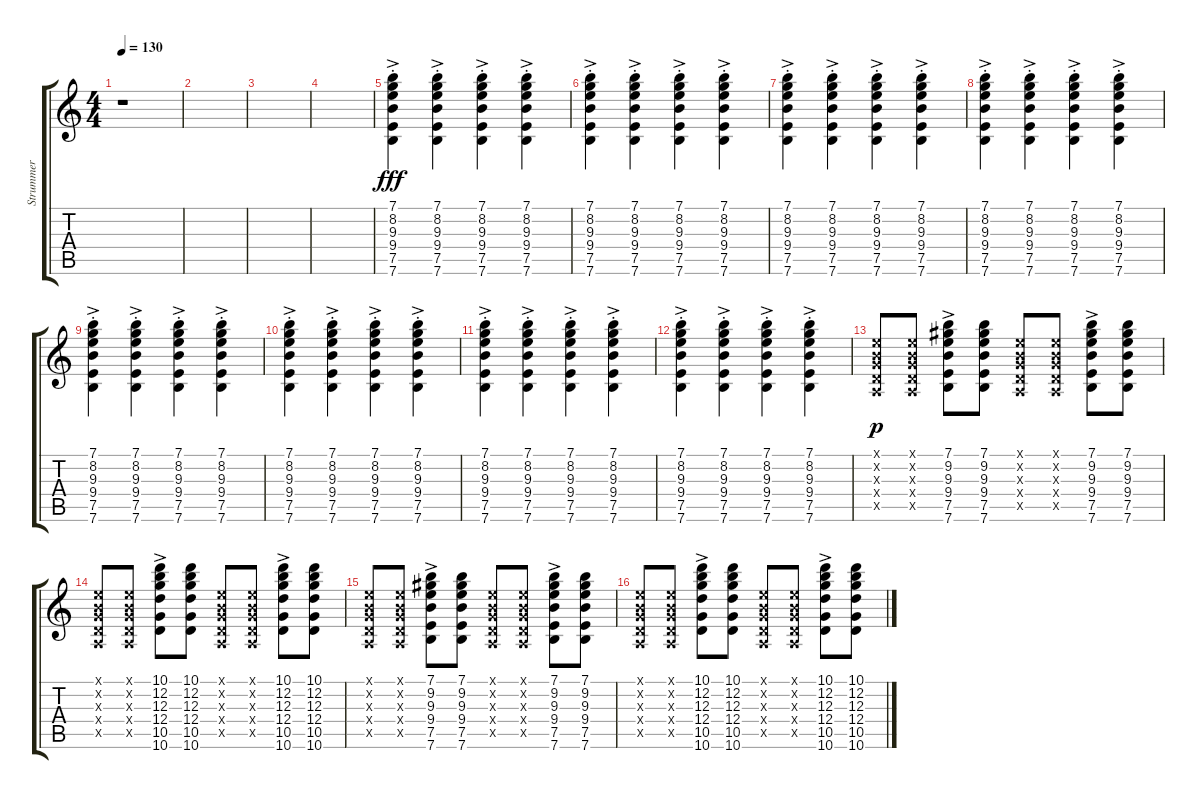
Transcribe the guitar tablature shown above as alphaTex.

\track ("Strummer" "Strummer") {instrument electricguitarclean}
\staff {score tabs}
\tuning (E4 B3 G3 D3 A2 E2) {hide}
\ts (4 4)
\tempo 130
\clef g2
\ks c
r.1{dy ff} |
|
|
|
(7.1{ac st} 8.2{ac st} 9.3{ac st} 9.4{ac st} 7.5{ac st} 7.6).4{dy fff} (7.1{ac st} 8.2{ac st} 9.3{ac st} 9.4{ac st} 7.5{ac st} 7.6).4 (7.1{ac st} 8.2{ac st} 9.3{ac st} 9.4{ac st} 7.5{ac st} 7.6).4 (7.1{ac st} 8.2{ac st} 9.3{ac st} 9.4{ac st} 7.5{ac st} 7.6).4 |
(7.1{ac st} 8.2{ac st} 9.3{ac st} 9.4{ac st} 7.5{ac st} 7.6).4 (7.1{ac st} 8.2{ac st} 9.3{ac st} 9.4{ac st} 7.5{ac st} 7.6).4 (7.1{ac st} 8.2{ac st} 9.3{ac st} 9.4{ac st} 7.5{ac st} 7.6).4 (7.1{ac st} 8.2{ac st} 9.3{ac st} 9.4{ac st} 7.5{ac st} 7.6).4 |
(7.1{ac st} 8.2{ac st} 9.3{ac st} 9.4{ac st} 7.5{ac st} 7.6).4 (7.1{ac st} 8.2{ac st} 9.3{ac st} 9.4{ac st} 7.5{ac st} 7.6).4 (7.1{ac st} 8.2{ac st} 9.3{ac st} 9.4{ac st} 7.5{ac st} 7.6).4 (7.1{ac st} 8.2{ac st} 9.3{ac st} 9.4{ac st} 7.5{ac st} 7.6).4 |
(7.1{ac st} 8.2{ac st} 9.3{ac st} 9.4{ac st} 7.5{ac st} 7.6).4 (7.1{ac st} 8.2{ac st} 9.3{ac st} 9.4{ac st} 7.5{ac st} 7.6).4 (7.1{ac st} 8.2{ac st} 9.3{ac st} 9.4{ac st} 7.5{ac st} 7.6).4 (7.1{ac st} 8.2{ac st} 9.3{ac st} 9.4{ac st} 7.5{ac st} 7.6).4 |
(7.1{ac st} 8.2{ac st} 9.3{ac st} 9.4{ac st} 7.5{ac st} 7.6).4 (7.1{ac st} 8.2{ac st} 9.3{ac st} 9.4{ac st} 7.5{ac st} 7.6).4 (7.1{ac st} 8.2{ac st} 9.3{ac st} 9.4{ac st} 7.5{ac st} 7.6).4 (7.1{ac st} 8.2{ac st} 9.3{ac st} 9.4{ac st} 7.5{ac st} 7.6).4 |
(7.1{ac st} 8.2{ac st} 9.3{ac st} 9.4{ac st} 7.5{ac st} 7.6).4 (7.1{ac st} 8.2{ac st} 9.3{ac st} 9.4{ac st} 7.5{ac st} 7.6).4 (7.1{ac st} 8.2{ac st} 9.3{ac st} 9.4{ac st} 7.5{ac st} 7.6).4 (7.1{ac st} 8.2{ac st} 9.3{ac st} 9.4{ac st} 7.5{ac st} 7.6).4 |
(7.1{ac st} 8.2{ac st} 9.3{ac st} 9.4{ac st} 7.5{ac st} 7.6).4 (7.1{ac st} 8.2{ac st} 9.3{ac st} 9.4{ac st} 7.5{ac st} 7.6).4 (7.1{ac st} 8.2{ac st} 9.3{ac st} 9.4{ac st} 7.5{ac st} 7.6).4 (7.1{ac st} 8.2{ac st} 9.3{ac st} 9.4{ac st} 7.5{ac st} 7.6).4 |
(7.1{ac st} 8.2{ac st} 9.3{ac st} 9.4{ac st} 7.5{ac st} 7.6).4 (7.1{ac st} 8.2{ac st} 9.3{ac st} 9.4{ac st} 7.5{ac st} 7.6).4 (7.1{ac st} 8.2{ac st} 9.3{ac st} 9.4{ac st} 7.5{ac st} 7.6).4 (7.1{ac st} 8.2{ac st} 9.3{ac st} 9.4{ac st} 7.5{ac st} 7.6).4 |
(0.1{x} 0.2{x} 0.3{x} 0.4{x} 0.5{x}).8{dy p} (0.1{x} 0.2{x} 0.3{x} 0.4{x} 0.5{x}).8 (7.1{ac} 9.2{ac} 9.3{ac} 9.4{ac} 7.5{ac} 7.6).8 (7.1 9.2 9.3 9.4 7.5 7.6).8 (0.1{x} 0.2{x} 0.3{x} 0.4{x} 0.5{x}).8 (0.1{x} 0.2{x} 0.3{x} 0.4{x} 0.5{x}).8 (7.1{ac} 9.2{ac} 9.3{ac} 9.4{ac} 7.5{ac} 7.6).8 (7.1 9.2 9.3 9.4 7.5 7.6).8 |
(0.1{x} 0.2{x} 0.3{x} 0.4{x} 0.5{x}).8 (0.1{x} 0.2{x} 0.3{x} 0.4{x} 0.5{x}).8 (10.1 12.2{ac} 12.3{ac} 12.4{ac} 10.5{ac} 10.6).8 (10.1 12.2 12.3 12.4 10.5 10.6).8 (0.1{x} 0.2{x} 0.3{x} 0.4{x} 0.5{x}).8 (0.1{x} 0.2{x} 0.3{x} 0.4{x} 0.5{x}).8 (10.1 12.2{ac} 12.3{ac} 12.4{ac} 10.5{ac} 10.6).8 (10.1 12.2 12.3 12.4 10.5 10.6).8 |
(0.1{x} 0.2{x} 0.3{x} 0.4{x} 0.5{x}).8 (0.1{x} 0.2{x} 0.3{x} 0.4{x} 0.5{x}).8 (7.1{ac} 9.2{ac} 9.3{ac} 9.4{ac} 7.5{ac} 7.6).8 (7.1 9.2 9.3 9.4 7.5 7.6).8 (0.1{x} 0.2{x} 0.3{x} 0.4{x} 0.5{x}).8 (0.1{x} 0.2{x} 0.3{x} 0.4{x} 0.5{x}).8 (7.1{ac} 9.2{ac} 9.3{ac} 9.4{ac} 7.5{ac} 7.6).8 (7.1 9.2 9.3 9.4 7.5 7.6).8 |
(0.1{x} 0.2{x} 0.3{x} 0.4{x} 0.5{x}).8 (0.1{x} 0.2{x} 0.3{x} 0.4{x} 0.5{x}).8 (10.1 12.2{ac} 12.3{ac} 12.4{ac} 10.5{ac} 10.6).8 (10.1 12.2 12.3 12.4 10.5 10.6).8 (0.1{x} 0.2{x} 0.3{x} 0.4{x} 0.5{x}).8 (0.1{x} 0.2{x} 0.3{x} 0.4{x} 0.5{x}).8 (10.1 12.2{ac} 12.3{ac} 12.4{ac} 10.5{ac} 10.6).8 (10.1 12.2 12.3 12.4 10.5 10.6).8
